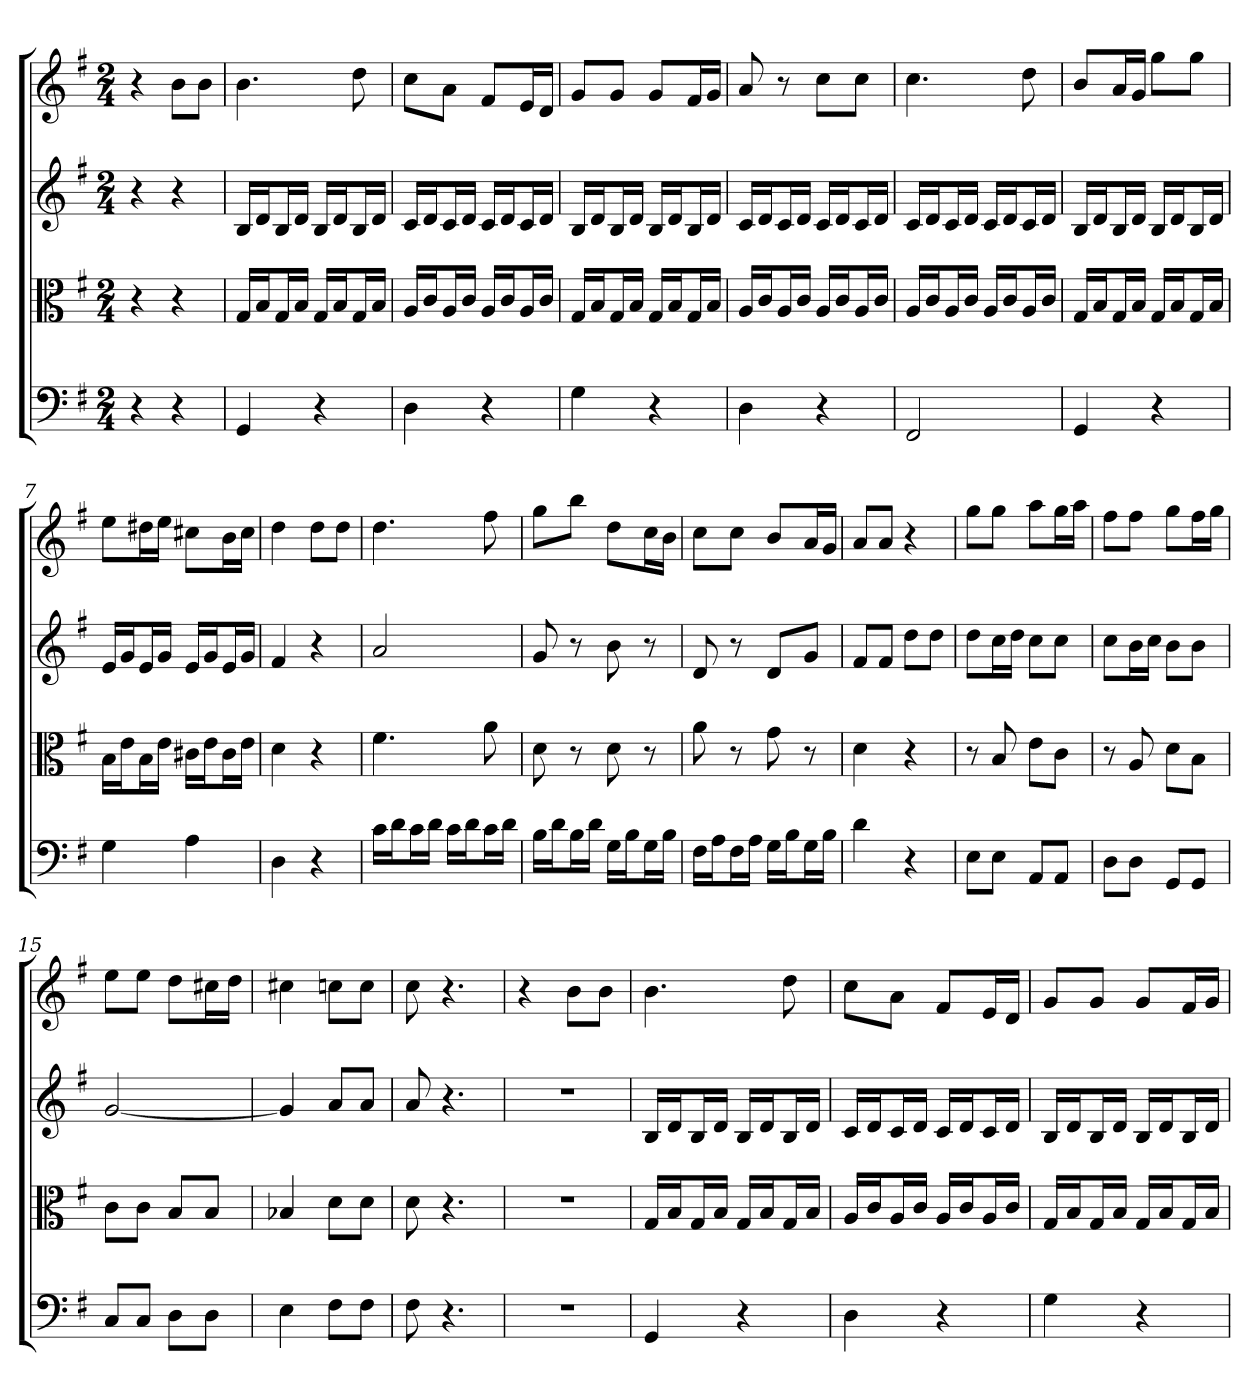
**kern	**kern	**kern	**kern
*part4	*part3	*part2	*part1
*staff4	*staff3	*staff2	*staff1
*clefF4	*clefC3	*	*
*k[f#]	*k[f#]	*k[f#]	*k[f#]
*G:	*G:	*G:	*G:
*M2/4	*M2/4	*M2/4	*M2/4
=	=	=	=
4r	4r	4r	4r
4r	4r	4r	8bL
.	.	.	8bJ
=1	=1	=1	=1
4GG	16G/LL	16BLL	4.b
.	16B/J	16dJ	.
.	16G/L	16BL	.
.	16B/JJ	16dJJ	.
4r	16G/LL	16BLL	.
.	16B/J	16dJ	.
.	16G/L	16BL	8dd
.	16B/JJ	16dJJ	.
=2	=2	=2	=2
4D	16A/LL	16cLL	8ccL
.	16c/J	16dJ	.
.	16A/L	16cL	8aJ
.	16c/JJ	16dJJ	.
4r	16A/LL	16cLL	8f#L
.	16c/J	16dJ	.
.	16A/L	16cL	16eL
.	16c/JJ	16dJJ	16dJJ
=3	=3	=3	=3
4G	16G/LL	16BLL	8gL
.	16B/J	16dJ	.
.	16G/L	16BL	8gJ
.	16B/JJ	16dJJ	.
4r	16G/LL	16BLL	8gL
.	16B/J	16dJ	.
.	16G/L	16BL	16f#L
.	16B/JJ	16dJJ	16gJJ
=4	=4	=4	=4
4D	16A/LL	16cLL	8a
.	16c/J	16dJ	.
.	16A/L	16cL	8r
.	16c/JJ	16dJJ	.
4r	16A/LL	16cLL	8ccL
.	16c/J	16dJ	.
.	16A/L	16cL	8ccJ
.	16c/JJ	16dJJ	.
=5	=5	=5	=5
2FF#	16A/LL	16cLL	4.cc
.	16c/J	16dJ	.
.	16A/L	16cL	.
.	16c/JJ	16dJJ	.
.	16A/LL	16cLL	.
.	16c/J	16dJ	.
.	16A/L	16cL	8dd
.	16c/JJ	16dJJ	.
=6	=6	=6	=6
4GG	16G/LL	16BLL	8bL
.	16B/J	16dJ	.
.	16G/L	16BL	16aL
.	16B/JJ	16dJJ	16gJJ
4r	16G/LL	16BLL	8ggL
.	16B/J	16dJ	.
.	16G/L	16BL	8ggJ
.	16B/JJ	16dJJ	.
=7	=7	=7	=7
4G	16B\LL	16eLL	8eeL
.	16e\J	16gJ	.
.	16B\L	16eL	16dd#XL
.	16e\JJ	16gJJ	16eeJJ
4A	16c#X\LL	16eLL	8cc#XL
.	16e\J	16gJ	.
.	16c#\L	16eL	16bL
.	16e\JJ	16gJJ	16cc#JJ
=8	=8	=8	=8
4D	4d	4f#	4dd
4r	4r	4r	8ddL
.	.	.	8ddJ
=9	=9	=9	=9
16c\LL	4.f#	2a	4.dd
16d\J	.	.	.
16c\L	.	.	.
16d\JJ	.	.	.
16c\LL	.	.	.
16d\J	.	.	.
16c\L	8a	.	8ff#
16d\JJ	.	.	.
=10	=10	=10	=10
16B\LL	8d	8g	8ggL
16d\J	.	.	.
16B\L	8r	8r	8bbJ
16d\JJ	.	.	.
16G\LL	8d	8b	8ddL
16B\J	.	.	.
16G\L	8r	8r	16ccL
16B\JJ	.	.	16bJJ
=11	=11	=11	=11
16F#\LL	8a	8d	8ccL
16A\J	.	.	.
16F#\L	8r	8r	8ccJ
16A\JJ	.	.	.
16G\LL	8g	8dL	8bL
16B\J	.	.	.
16G\L	8r	8gJ	16aL
16B\JJ	.	.	16gJJ
=12	=12	=12	=12
4d	4d	8f#L	8aL
.	.	8f#J	8aJ
4r	4r	8ddL	4r
.	.	8ddJ	.
=13	=13	=13	=13
8E\L	8r	8ddL	8ggL
8E\J	8B	16ccL	8ggJ
.	.	16ddJJ	.
8AA/L	8e\L	8ccL	8aaL
8AA/J	8c\J	8ccJ	16ggL
.	.	.	16aaJJ
=14	=14	=14	=14
8D\L	8r	8ccL	8ff#L
8D\J	8A	16bL	8ff#J
.	.	16ccJJ	.
8GG/L	8d\L	8bL	8ggL
8GG/J	8B\J	8bJ	16ff#L
.	.	.	16ggJJ
=15	=15	=15	=15
8C/L	8c\L	[2g	8eeL
8C/J	8c\J	.	8eeJ
8D\L	8B/L	.	8ddL
8D\J	8B/J	.	16cc#XL
.	.	.	16ddJJ
=16	=16	=16	=16
4E	4B-X	4g]	4cc#X
8F#\L	8d\L	8aL	8ccnL
8F#\J	8d\J	8aJ	8ccJ
=17	=17	=17	=17
8F#	8d	8a	8cc
4.r	4.r	4.r	4.r
=18	=18	=18	=18
2r	2r	2r	4r
.	.	.	8bL
.	.	.	8bJ
=19	=19	=19	=19
4GG	16G/LL	16BLL	4.b
.	16B/J	16dJ	.
.	16G/L	16BL	.
.	16B/JJ	16dJJ	.
4r	16G/LL	16BLL	.
.	16B/J	16dJ	.
.	16G/L	16BL	8dd
.	16B/JJ	16dJJ	.
=20	=20	=20	=20
4D	16A/LL	16cLL	8ccL
.	16c/J	16dJ	.
.	16A/L	16cL	8aJ
.	16c/JJ	16dJJ	.
4r	16A/LL	16cLL	8f#L
.	16c/J	16dJ	.
.	16A/L	16cL	16eL
.	16c/JJ	16dJJ	16dJJ
=21	=21	=21	=21
4G	16G/LL	16BLL	8gL
.	16B/J	16dJ	.
.	16G/L	16BL	8gJ
.	16B/JJ	16dJJ	.
4r	16G/LL	16BLL	8gL
.	16B/J	16dJ	.
.	16G/L	16BL	16f#L
.	16B/JJ	16dJJ	16gJJ
=	=	=	=
*-	*-	*-	*-
